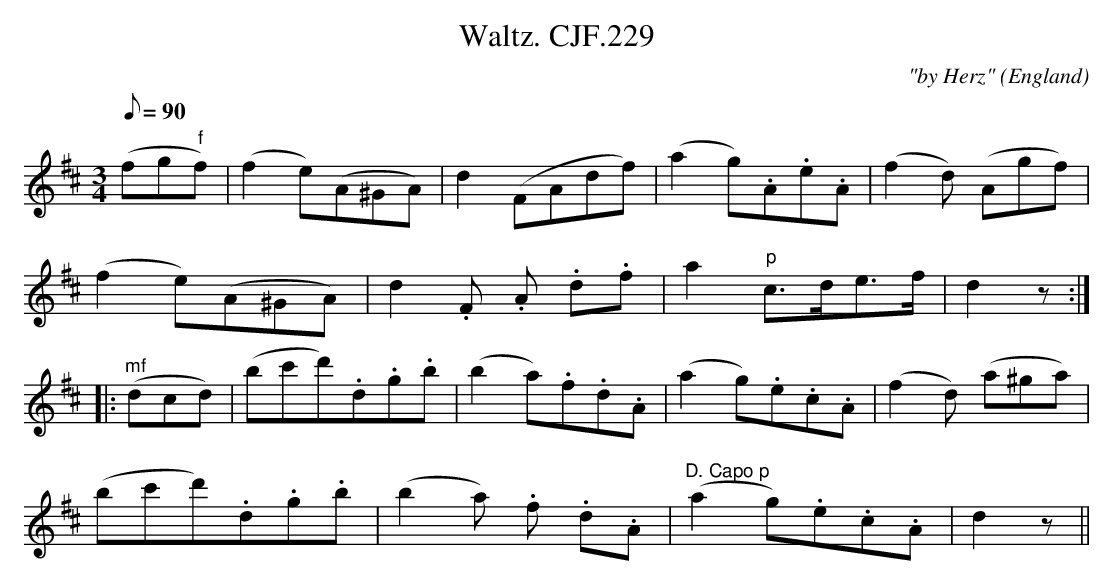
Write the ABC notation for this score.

X:1
T:Waltz. CJF.229
M:3/4
L:1/8
Q:90
C:"by Herz"
O:England
K:D
(fg"f"f)|(f2e)(A^GA)|d2(FAdf)|(a2g).A.e.A|(f2d) (Agf)|!(f2e)(A^GA)|d2.F.
A.
d.f|a2"p"c>de>f|d2zh:||:!"mf"(dcd)|
(bc'd').d.g.b|(b2a).f.d.A|(a2g).e.c.A|(f2d) (a^ga)|!(bc'd').d.g.b|(b2a).
f
.d.A|"D. Capo p"(a2g).e.c.A|d2z||
